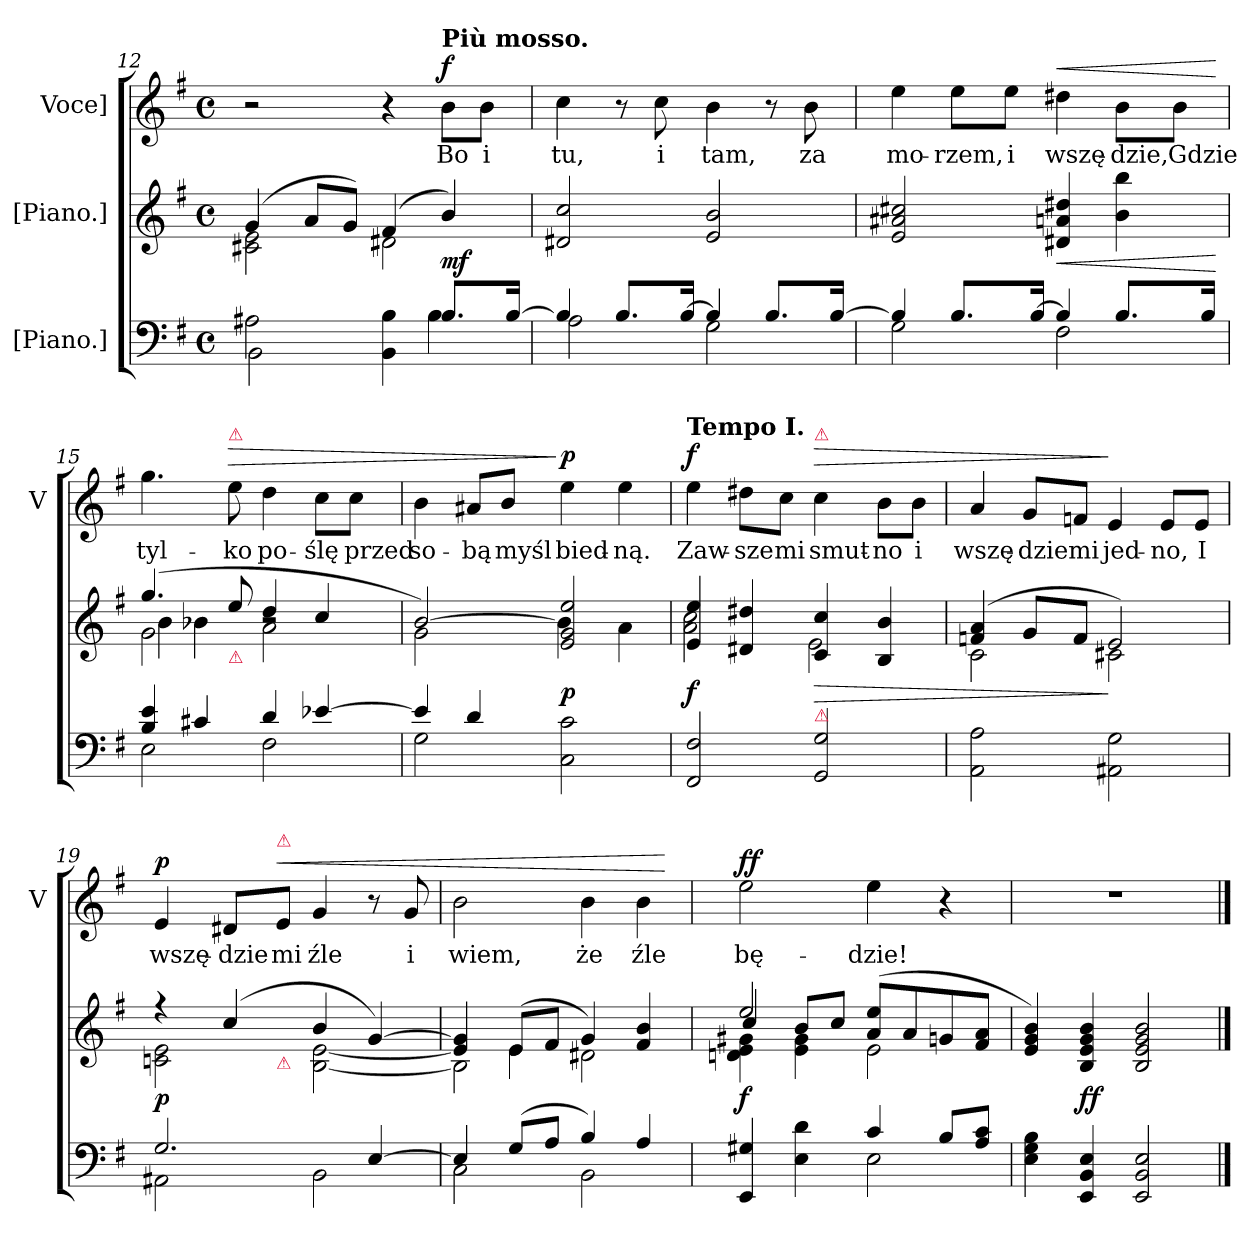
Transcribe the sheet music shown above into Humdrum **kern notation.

**kern	**kern	**dynam	**kern	**text	**dynam
*part3	*part2	*part2	*part1	*part1	*part1
*staff3	*staff2	*staff2	*staff1	*staff1	*staff1
*I"[Piano.]	*I"[Piano.]	*	*I"Voce]	*	*
*	*	*	*I'V	*	*
*clefF4	*clefG2	*	*clefG2	*	*
*k[f#]	*k[f#]	*	*k[f#]	*	*
*e:	*e:	*	*e:	*	*
*M4/4	*M4/4	*	*M4/4	*	*
*met(c)	*met(c)	*	*met(c)	*	*
=12	=12	=12	=12	=12	=12
*^	*^	*	*	*	*
2A#X\	2BB\	(4g/	2c#X\ 2e\	.	2r	.	.
.	.	8a/L	.	.	.	.	.
.	.	8g/J)	.	.	.	.	.
4BB\ 4B\	4ryy	(4f#/	2d#X\	.	4r	.	.
!	!	!	!	!	!LO:TX:a:B:t=Più mosso.	!	!
!	!	!	!	!	!	!	!LO:DY:a
8.B/L	4B\	4b/)	.	mf	8b\L	Bo	f
.	.	.	.	.	8b\J	i	.
[16B/Jk	.	.	.	.	.	.	.
*	*	*v	*v	*	*	*	*
=13	=13	=13	=13	=13	=13	=13
4B/]	2A\	2d#X/ 2cc/	.	4cc\	tu,	.
8.B/L	.	.	.	8r	.	.
.	.	.	.	8cc\	i	.
[16B/Jk	.	.	.	.	.	.
4B/]	2G\	2e/ 2b/	.	4b\	tam,	.
8.B/L	.	.	.	8r	.	.
.	.	.	.	8b\	za	.
[16B/Jk	.	.	.	.	.	.
=14	=14	=14	=14	=14	=14	=14
4B/]	2G\	2e/ 2a#X/ 2cc#X/	.	4ee\	mo-	.
8.B/L	.	.	.	8ee\L	-rzem,	.
.	.	.	.	8ee\J	i	.
[16B/Jk	.	.	.	.	.	.
!	!	!	!LO:HP:b	!	!	!LO:HP:a
4B/]	2F#\	4d#X/ 4an/ 4dd#X/	<	4dd#X\	wszę-	<
8.B/L	.	4b\ 4bb\	.	8b\L	-dzie,	.
.	.	.	.	8b\J	Gdzie	.
16B/Jk	.	.	.	.	.	.
*v	*v	*	*	*	*	*
.	.	[	.	.	[
=15	=15	=15	=15	=15	=15
*^	*^	*	*	*	*
*	*	*	*^	*	*	*	*
4B/ 4e/	2E\	(4.gg/	2g\	4b\	.	4.gg\	tyl-	.
4c#X/	.	.	.	4b-X\	.	.	.	.
!	!	!	!	!	!	!LO:TX:a:color=crimson:t=⚠	!	!
!	!	!LO:TX:b:color=crimson:t=⚠	!	!	!	!	!	!
!	!	!	!	!	!	!	!	!LO:HP:a
.	.	8ee/	.	.	.	8ee\	-ko	>
4d/	2F#\	4dd/	2a\	2r	.	4dd\	po-	.
[4e-X/	.	4cc/	.	.	.	8cc\L	-ślę	.
.	.	.	.	.	.	8cc\J	przed	.
*	*	*	*v	*v	*	*	*	*
=16	=16	=16	=16	=16	=16	=16	=16
4e-/]	2G\	[2b/)	2g\	.	4b\	so-	.
4d/	.	.	.	.	8a#X/L	-bą	.
.	.	.	.	.	8b/J	myśl	.
!	!	!	!	!	!	!	!LO:DY:n=1:a
2C\ 2c\	2ryy	2e/ 2g/ 2ee/	4b\]	p	4ee\	bied-	] p
.	.	.	4a\	.	4ee\	-ną.	.
*v	*v	*	*	*	*	*	*
=17	=17	=17	=17	=17	=17	=17
!	!	!	!	!LO:TX:a:B:t=Tempo I.	!	!
!	!	!	!	!	!	!LO:DY:a
2FF#/ 2F#/	4e/ 4ee/	2a\ 2cc\	f	4ee\	Zaw-	f
.	4d#X/ 4dd#X/	.	.	8dd#X\L	-sze	.
.	.	.	.	8cc\J	mi	.
!	!	!	!	!LO:TX:a:color=crimson:t=⚠	!	!
!	!LO:TX:b:color=crimson:t=⚠	!	!	!	!	!
!	!	!	!LO:HP:b	!	!	!LO:HP:a
2GG/ 2G/	4c/ 4cc/	2e\	>	4cc\	smut-	>
.	4B/ 4b/	.	.	8b\L	-no	.
.	.	.	.	8b\J	i	.
=18	=18	=18	=18	=18	=18	=18
2AA\ 2A\	(4fn/ 4a/	2c\	.	4a/	wszę-	.
.	8g/L	.	.	8g/L	-dzie	.
.	8f/J	.	.	8fn/J	mi	.
2AA#X\ 2G\	2e/)	2c#X\	]	4e/	jed-	]
.	.	.	.	8e/L	-no,	.
.	.	.	.	8e/J	I	.
=19	=19	=19	=19	=19	=19	=19
*^	*	*	*	*	*	*
!	!	!	!	!	!	!	!LO:DY:a
*	*	*	*^	*	*	*	*
2.G/	2AA#X\	4r	2cn\ 2e\	4.ryy	p	4e/	wszę-	p
.	.	(4cc/	.	.	.	8d#X/L	-dzie	.
!	!	!	!	!	!	!LO:TX:a:color=crimson:t=⚠	!	!
!	!	!	!	!LO:TX:b:color=crimson:t=⚠	!	!	!	!
!	!	!	!	!	!	!	!	!LO:HP:a
.	.	.	.	2ryy	.	8e/J	mi	<
.	2BB\	4b/	[2B\ [2e\	.	.	4g/	źle	.
[4E/	.	[4g/)	.	.	.	8r	.	.
.	.	.	.	8ryy	.	8g/	i	.
=20	=20	=20	=20	=20	=20	=20	=20	=20
4E/]	2C\	4e]/ 4g]/	2B\]	4ryy	.	2b\	wiem,	.
(8G/L	.	(8e/L	.	4e\	.	.	.	.
8A/J	.	8f#/J	.	.	.	.	.	.
4B/)	2BB\	4g/)	2d#X\	2ryy	.	4b\	że	.
4A/	.	4f#/ 4b/	.	.	.	4b\	źle	.
*v	*v	*	*	*	*	*	*	*
*	*v	*v	*v	*	*	*	*
.	.	.	.	.	[
=21	=21	=21	=21	=21	=21
*^	*^	*	*	*	*
*	*	*	*^	*	*	*	*
!	!	!	!	!	!	!	!	!LO:DY:a
4EE/ 4G#X/	4ryy	2ee/	4dn\ 4e\ 4g#X\	4cc/	f	2ee\	bę-	ff
4E\ 4d\	4ryy	.	4e\ 4g#\	8b/L	.	.	.	.
.	.	.	.	8cc/J	.	.	.	.
4c/	2E\	(8a/ 8ee/L	2e\	2ryy	.	4ee\	-dzie!	.
.	.	8a/	.	.	.	.	.	.
8B/L	.	8gn/	.	.	.	4r	.	.
8A/ 8c/J	.	8f#/ 8a/J	.	.	.	.	.	.
*v	*v	*	*	*	*	*	*	*
*	*v	*v	*v	*	*	*	*
=22	=22	=22	=22	=22	=22
4E\ 4G\ 4B\	4e/ 4g/ 4b/)	.	1r	.	.
4EE/ 4BB/ 4E/	4B/ 4e/ 4g/ 4b/	ff	.	.	.
2EE/ 2BB/ 2E/	2B/ 2e/ 2g/ 2b/	.	.	.	.
==	==	==	==	==	==
*-	*-	*-	*-	*-	*-
